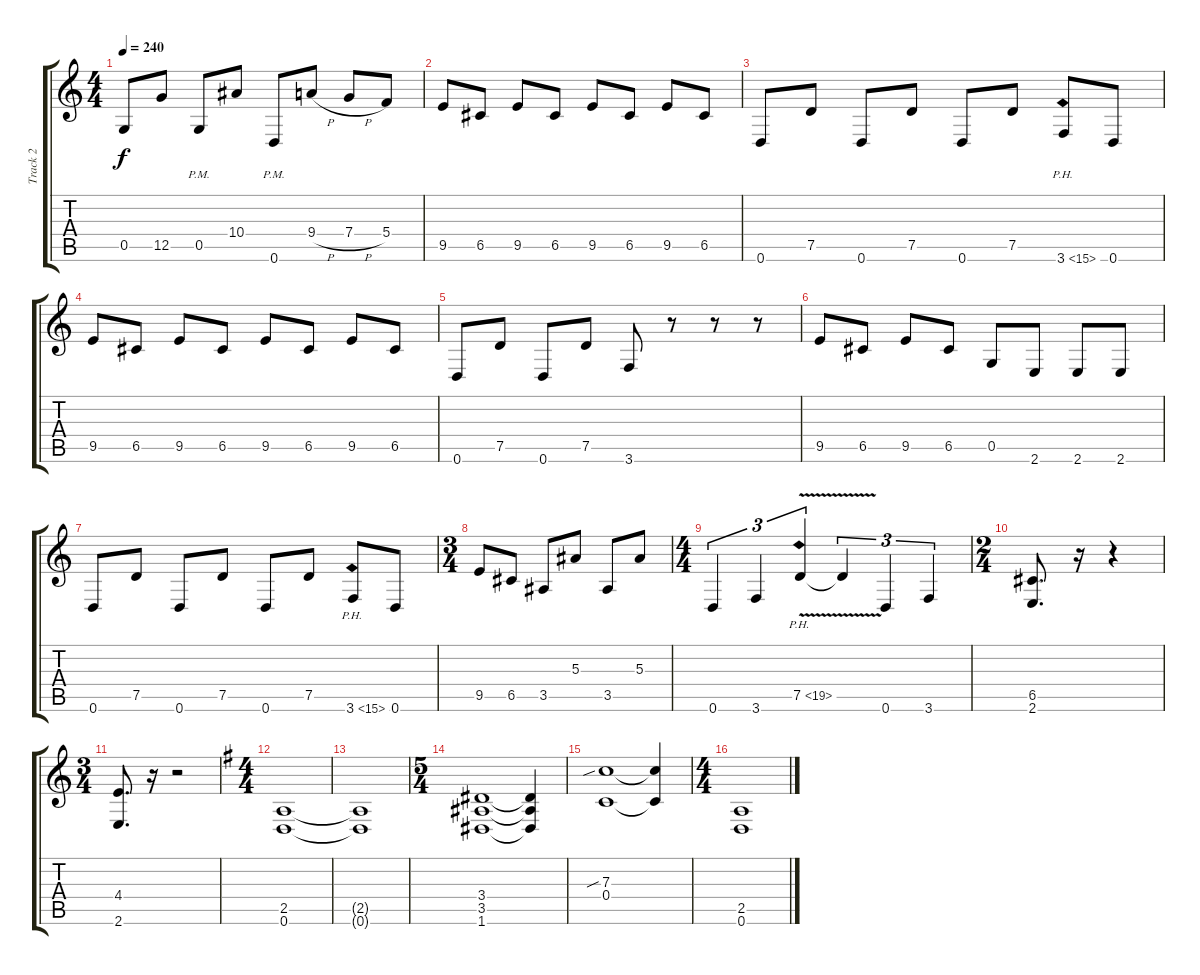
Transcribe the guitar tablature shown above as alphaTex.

\track ("Track 2" "Track 2") {instrument distortionguitar}
\staff {score tabs}
\tuning (D4 A3 F3 C3 G2 D2) {hide}
\ts (4 4)
\tempo 240
\clef g2
\ks c
0.5.8{dy f} 12.5.8 0.5{pm}.8 10.4.8 0.6{pm}.8 9.4{h}.8 7.4{h}.8 5.4.8 |
9.5.8 6.5.8 9.5.8 6.5.8 9.5.8 6.5.8 9.5.8 6.5.8 |
0.6.8 7.5.8 0.6.8 7.5.8 0.6.8 7.5.8 3.6{ph 12}.8 0.6.8 |
9.5.8 6.5.8 9.5.8 6.5.8 9.5.8 6.5.8 9.5.8 6.5.8 |
0.6.8 7.5.8 0.6.8 7.5.8 3.6.8 r.8 r.8 r.8 |
9.5.8 6.5.8 9.5.8 6.5.8 0.5.8 2.6.8 2.6.8 2.6.8 |
0.6.8 7.5.8 0.6.8 7.5.8 0.6.8 7.5.8 3.6{ph 12}.8 0.6.8 |
\ts (3 4)
9.5.8 6.5.8 3.5.8 5.3.8 3.5.8 5.3.8 |
\ts (4 4)
0.6.4{tu (3 2)} 3.6.4{tu (3 2)} 7.5{ph 12 v}.4{tu (3 2)} 7.5{t}.4{tu (3 2)} 0.6.4{tu (3 2)} 3.6.4{tu (3 2)} |
\ts (2 4)
(6.5 2.6).8{d} r.16 r.4 |
\ts (3 4)
(4.4 2.6).8{d} r.16 r.2 |
\ts (4 4)
\ks g
(2.5 0.6).1 |
(2.5{t} 0.6{t}).1 |
\ts (5 4)
(3.4 3.5 1.6).1 (3.4{t} 3.5{t} 1.6{t}).4 |
(7.3{sib} 0.4).1 (7.3{t} 0.4{t}).4 |
\ts (4 4)
(2.5 0.6).1
